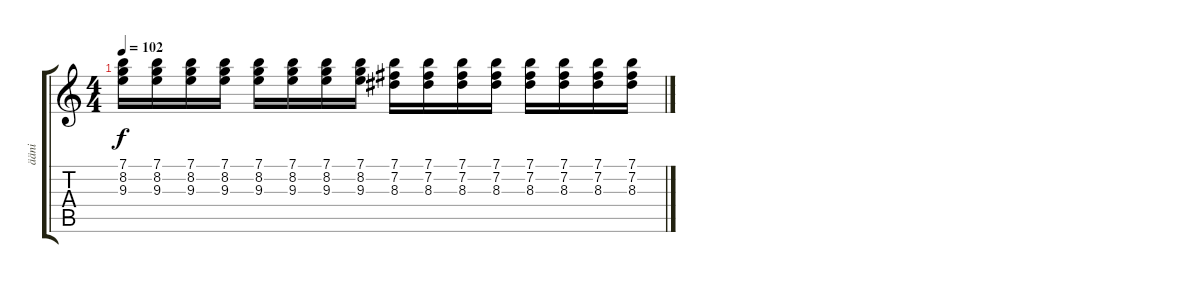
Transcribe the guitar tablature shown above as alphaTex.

\track ("ääni" "ääni") {instrument overdrivenguitar}
\staff {score tabs}
\tuning (E4 B3 G3 D3 A2 E2) {hide}
\ts (4 4)
\tempo 102
\clef g2
\ks c
(7.1 8.2 9.3).16{dy f} (7.1 8.2 9.3).16 (7.1 8.2 9.3).16 (7.1 8.2 9.3).16 (7.1 8.2 9.3).16 (7.1 8.2 9.3).16 (7.1 8.2 9.3).16 (7.1 8.2 9.3).16 (7.1 7.2 8.3).16 (7.1 7.2 8.3).16 (7.1 7.2 8.3).16 (7.1 7.2 8.3).16 (7.1 7.2 8.3).16 (7.1 7.2 8.3).16 (7.1 7.2 8.3).16 (7.1 7.2 8.3).16
